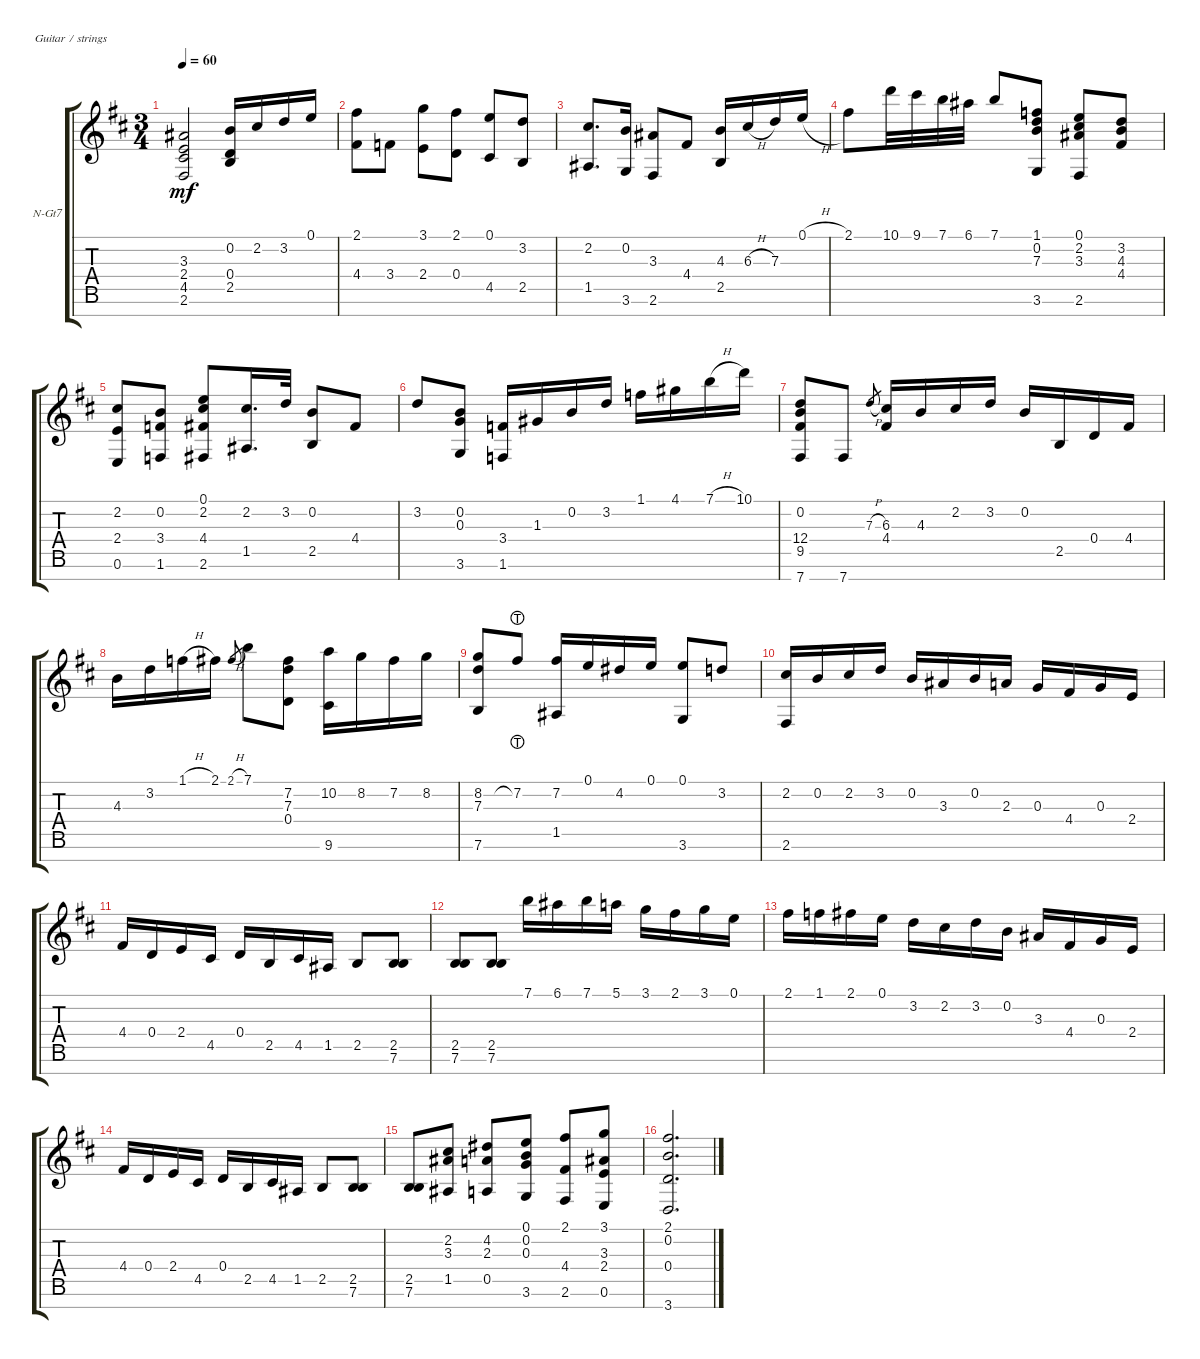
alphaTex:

\defaultSystemsLayout 4
\bracketExtendMode groupsimilarinstruments
\firstSystemTrackNameOrientation horizontal
\otherSystemsTrackNameOrientation horizontal
\track ("Nylon Guitar" "N-Gt7") {instrument acousticguitarnylon}
\staff {score tabs}
\tuning (E4 B3 G3 D3 A2 E2 B1)
\ts (3 4)
\tempo 60
\clef g2
\ks d
(3.3 2.4 4.5 2.6).2{dy mf} (2.5 0.4 0.2).16 2.2.16 3.2.16 0.1.16 |
(2.1 4.4).8 3.4.8 (2.4 3.1).8 (2.1 0.4).8 (4.5 0.1).8 (3.2 2.5).8 |
(2.2 1.5).8{d} (0.2 3.6).16 (3.3 2.6).8 4.4.8 (2.5 4.3).16 6.3{h}.16 7.3.16 0.1{h}.16 |
2.1.8 10.1.32 9.1.32 7.1.32 6.1.32 7.1.8 (1.1 7.3 0.2 3.6).8 (0.1 2.2 3.3 2.6).8 (3.2 4.3 4.4).8 |
(2.2 2.4 0.6).8 (3.4 0.2 1.6).8 (2.6 4.4 2.2 0.1).8 (2.2 1.5).16{d} 3.2.32 (0.2 2.5).8 4.4.8 |
3.2.8 (0.2 0.3 3.6).8 (1.6 3.4).16 1.3.16 0.2.16 3.2.16 1.1.16 4.1.16 7.1{h}.16 10.1.16 |
(12.4 0.2 9.5 7.7).8 7.7.8 7.3{h}.8{gr} (6.3 4.4).16 4.3.16 2.2.16 3.2.16 0.2.16 2.5.16 0.4.16 4.4.16 |
4.3.16 3.2.16 1.1{h}.16 2.1.16 2.1{h}.8{gr} 7.1.8 (7.2 7.3 0.4).8 (9.6 10.2).16 8.2.16 7.2.16 8.2.16 |
(8.2 7.3 7.6).8 7.2{lht}.8 (7.2 1.5).16 0.1.16 4.2.16 0.1.16 (0.1 3.6).8 3.2.8 |
(2.2 2.6).16 0.2.16 2.2.16 3.2.16 0.2.16 3.3.16 0.2.16 2.3.16 0.3.16 4.4.16 0.3.16 2.4.16 |
4.4.16 0.4.16 2.4.16 4.5.16 0.4.16 2.5.16 4.5.16 1.5.16 2.5.8 (2.5 7.6).8 |
(2.5 7.6).8 (2.5 7.6).8 7.1.16 6.1.16 7.1.16 5.1.16 3.1.16 2.1.16 3.1.16 0.1.16 |
2.1.16 1.1.16 2.1.16 0.1.16 3.2.16 2.2.16 3.2.16 0.2.16 3.3.16 4.4.16 0.3.16 2.4.16 |
4.4.16 0.4.16 2.4.16 4.5.16 0.4.16 2.5.16 4.5.16 1.5.16 2.5.8 (2.5 7.6).8 |
(2.5 7.6).8 (1.5 3.3 2.2).8 (4.2 2.3 0.5).8 (3.6 0.3 0.2 0.1).8 (2.1 4.4 2.6).8 (0.6 2.4 3.3 3.1).8 |
(2.1 0.2 0.4 3.7).2{d}
